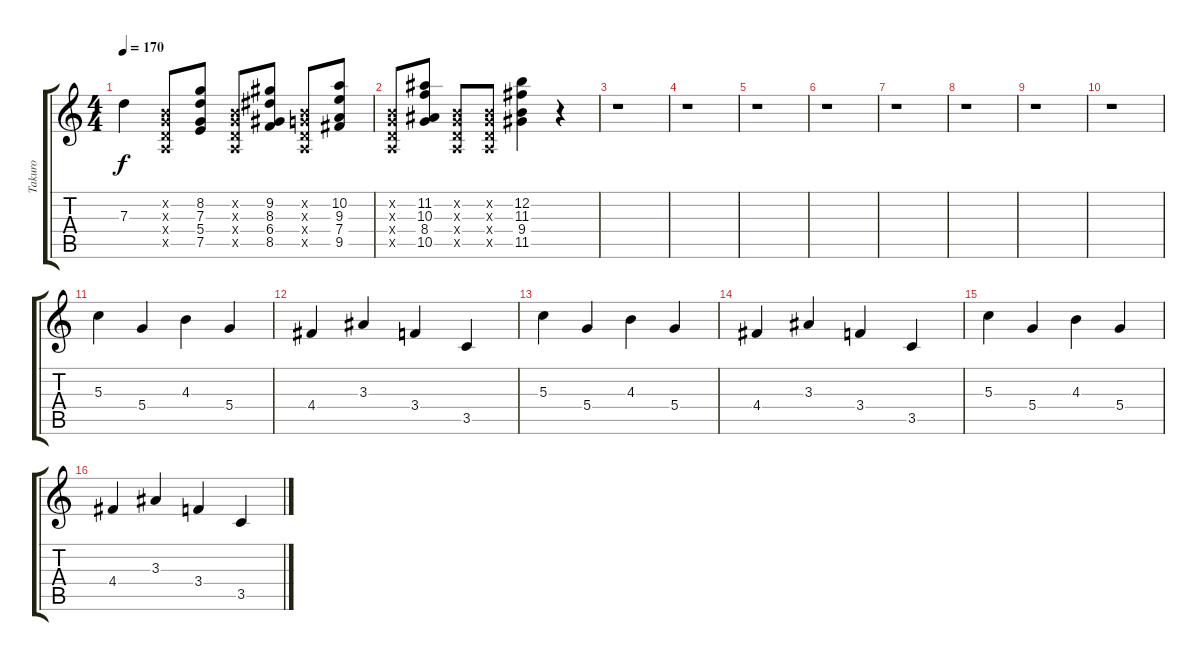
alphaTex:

\track ("Takuro" "Takuro") {instrument distortionguitar}
\staff {score tabs}
\tuning (E4 B3 G3 D3 A2 E2) {hide}
\ts (4 4)
\tempo 170
\clef g2
\ks c
7.3{t}.4{dy f} (0.2{x} 0.3{x} 0.4{x} 0.5{x}).8 (8.2 7.3 5.4 7.5).8 (0.2{x} 0.3{x} 0.4{x} 0.5{x}).8 (9.2 8.3 6.4 8.5).8 (0.2{x} 0.3{x} 0.4{x} 0.5{x}).8 (10.2 9.3 7.4 9.5).8 |
(0.2{x} 0.3{x} 0.4{x} 0.5{x}).8 (11.2 10.3 8.4 10.5).8 (0.2{x} 0.3{x} 0.4{x} 0.5{x}).8 (0.2{x} 0.3{x} 0.4{x} 0.5{x}).8 (12.2 11.3 9.4 11.5).4 r.4 |
r.1 |
r.1 |
r.1 |
r.1 |
r.1 |
r.1 |
r.1 |
r.1 |
5.3.4 5.4.4 4.3.4 5.4.4 |
4.4.4 3.3.4 3.4.4 3.5.4 |
5.3.4 5.4.4 4.3.4 5.4.4 |
4.4.4 3.3.4 3.4.4 3.5.4 |
5.3.4 5.4.4 4.3.4 5.4.4 |
4.4.4 3.3.4 3.4.4 3.5.4
